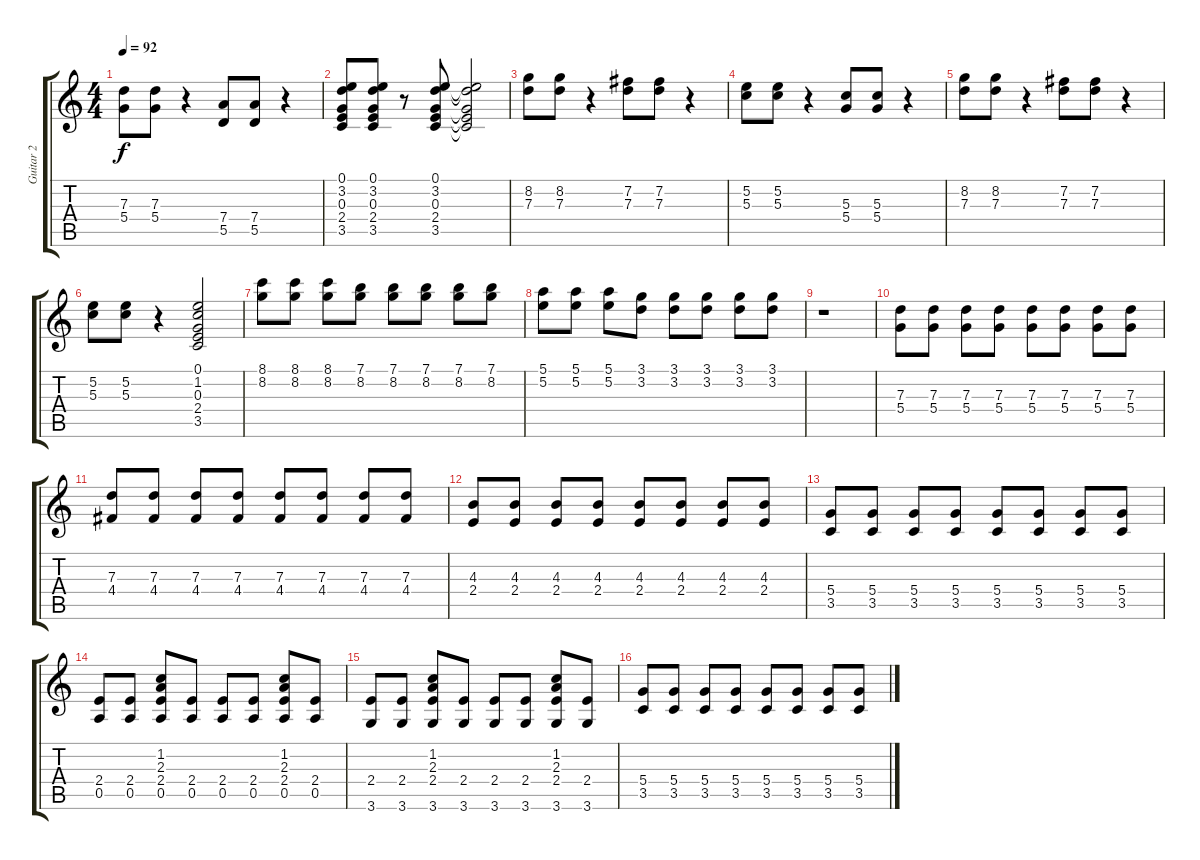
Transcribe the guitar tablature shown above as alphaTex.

\track ("Guitar 2" "Guitar 2") {instrument overdrivenguitar}
\staff {score tabs}
\tuning (E4 B3 G3 D3 A2 E2) {hide}
\ts (4 4)
\tempo 92
\clef g2
\ks c
(7.3 5.4).8{dy f} (7.3 5.4).8 r.4 (7.4 5.5).8 (7.4 5.5).8 r.4 |
(0.1 3.2 0.3 2.4 3.5).8 (0.1 3.2 0.3 2.4 3.5).8 r.8 (0.1 3.2 0.3 2.4 3.5).8 (0.1{t} 3.2{t} 0.3{t} 2.4{t} 3.5{t}).2 |
(8.2 7.3).8 (8.2 7.3).8 r.4 (7.2 7.3).8 (7.2 7.3).8 r.4 |
(5.2 5.3).8 (5.2 5.3).8 r.4 (5.3 5.4).8 (5.3 5.4).8 r.4 |
(8.2 7.3).8 (8.2 7.3).8 r.4 (7.2 7.3).8 (7.2 7.3).8 r.4 |
(5.2 5.3).8 (5.2 5.3).8 r.4 (0.1 1.2 0.3 2.4 3.5).2 |
(8.1 8.2).8 (8.1 8.2).8 (8.1 8.2).8 (7.1 8.2).8 (7.1 8.2).8 (7.1 8.2).8 (7.1 8.2).8 (7.1 8.2).8 |
(5.1 5.2).8 (5.1 5.2).8 (5.1 5.2).8 (3.1 3.2).8 (3.1 3.2).8 (3.1 3.2).8 (3.1 3.2).8 (3.1 3.2).8 |
r.1 |
(7.3 5.4).8 (7.3 5.4).8 (7.3 5.4).8 (7.3 5.4).8 (7.3 5.4).8 (7.3 5.4).8 (7.3 5.4).8 (7.3 5.4).8 |
(7.3 4.4).8 (7.3 4.4).8 (7.3 4.4).8 (7.3 4.4).8 (7.3 4.4).8 (7.3 4.4).8 (7.3 4.4).8 (7.3 4.4).8 |
(4.3 2.4).8 (4.3 2.4).8 (4.3 2.4).8 (4.3 2.4).8 (4.3 2.4).8 (4.3 2.4).8 (4.3 2.4).8 (4.3 2.4).8 |
(5.4 3.5).8 (5.4 3.5).8 (5.4 3.5).8 (5.4 3.5).8 (5.4 3.5).8 (5.4 3.5).8 (5.4 3.5).8 (5.4 3.5).8 |
(2.4 0.5).8 (2.4 0.5).8 (1.2 2.3 2.4 0.5).8 (2.4 0.5).8 (2.4 0.5).8 (2.4 0.5).8 (1.2 2.3 2.4 0.5).8 (2.4 0.5).8 |
(2.4 3.6).8 (2.4 3.6).8 (1.2 2.3 2.4 3.6).8 (2.4 3.6).8 (2.4 3.6).8 (2.4 3.6).8 (1.2 2.3 2.4 3.6).8 (2.4 3.6).8 |
(5.4 3.5).8 (5.4 3.5).8 (5.4 3.5).8 (5.4 3.5).8 (5.4 3.5).8 (5.4 3.5).8 (5.4 3.5).8 (5.4 3.5).8
